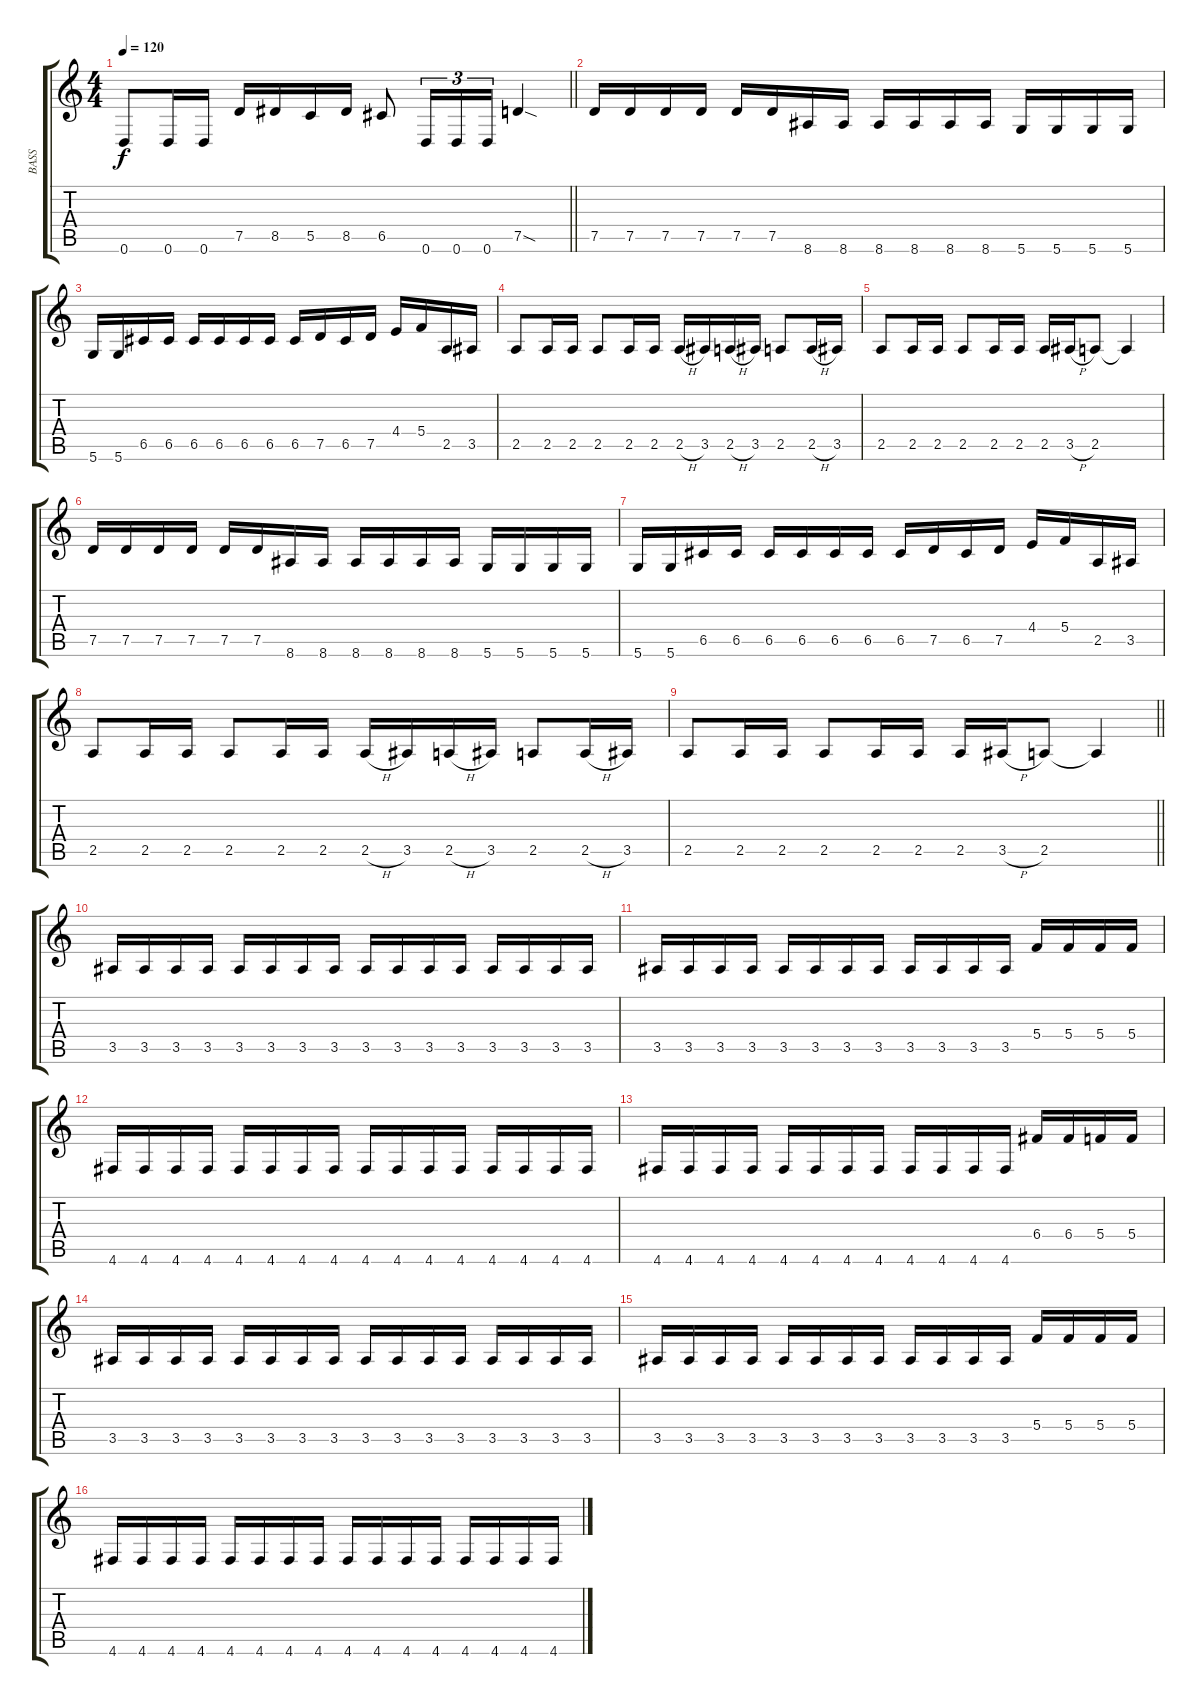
\track ("BASS" "BASS") {instrument electricbassfinger}
\staff {score tabs}
\tuning (D4 A3 F3 C3 G2 D2) {hide}
\ts (4 4)
\tempo 120
\clef g2
\barLineRight lightlight
\ks c
0.6.8{dy f} 0.6.16 0.6.16 7.5.16 8.5.16 5.5.16 8.5.16 6.5.8 0.6.16{tu (3 2)} 0.6.16{tu (3 2)} 0.6.16{tu (3 2)} 7.5{sod}.4 |
7.5.16 7.5.16 7.5.16 7.5.16 7.5.16 7.5.16 8.6.16 8.6.16 8.6.16 8.6.16 8.6.16 8.6.16 5.6.16 5.6.16 5.6.16 5.6.16 |
5.6.16 5.6.16 6.5.16 6.5.16 6.5.16 6.5.16 6.5.16 6.5.16 6.5.16 7.5.16 6.5.16 7.5.16 4.4.16 5.4.16 2.5.16 3.5.16 |
2.5.8 2.5.16 2.5.16 2.5.8 2.5.16 2.5.16 2.5{h}.16 3.5.16 2.5{h}.16 3.5.16 2.5.8 2.5{h}.16 3.5.16 |
2.5.8 2.5.16 2.5.16 2.5.8 2.5.16 2.5.16 2.5.16 3.5{h}.16 2.5.8 2.5{t}.4 |
7.5.16 7.5.16 7.5.16 7.5.16 7.5.16 7.5.16 8.6.16 8.6.16 8.6.16 8.6.16 8.6.16 8.6.16 5.6.16 5.6.16 5.6.16 5.6.16 |
5.6.16 5.6.16 6.5.16 6.5.16 6.5.16 6.5.16 6.5.16 6.5.16 6.5.16 7.5.16 6.5.16 7.5.16 4.4.16 5.4.16 2.5.16 3.5.16 |
2.5.8 2.5.16 2.5.16 2.5.8 2.5.16 2.5.16 2.5{h}.16 3.5.16 2.5{h}.16 3.5.16 2.5.8 2.5{h}.16 3.5.16 |
\barLineRight lightlight
2.5.8 2.5.16 2.5.16 2.5.8 2.5.16 2.5.16 2.5.16 3.5{h}.16 2.5.8 2.5{t}.4 |
3.5.16 3.5.16 3.5.16 3.5.16 3.5.16 3.5.16 3.5.16 3.5.16 3.5.16 3.5.16 3.5.16 3.5.16 3.5.16 3.5.16 3.5.16 3.5.16 |
3.5.16 3.5.16 3.5.16 3.5.16 3.5.16 3.5.16 3.5.16 3.5.16 3.5.16 3.5.16 3.5.16 3.5.16 5.4.16 5.4.16 5.4.16 5.4.16 |
4.6.16 4.6.16 4.6.16 4.6.16 4.6.16 4.6.16 4.6.16 4.6.16 4.6.16 4.6.16 4.6.16 4.6.16 4.6.16 4.6.16 4.6.16 4.6.16 |
4.6.16 4.6.16 4.6.16 4.6.16 4.6.16 4.6.16 4.6.16 4.6.16 4.6.16 4.6.16 4.6.16 4.6.16 6.4.16 6.4.16 5.4.16 5.4.16 |
3.5.16 3.5.16 3.5.16 3.5.16 3.5.16 3.5.16 3.5.16 3.5.16 3.5.16 3.5.16 3.5.16 3.5.16 3.5.16 3.5.16 3.5.16 3.5.16 |
3.5.16 3.5.16 3.5.16 3.5.16 3.5.16 3.5.16 3.5.16 3.5.16 3.5.16 3.5.16 3.5.16 3.5.16 5.4.16 5.4.16 5.4.16 5.4.16 |
4.6.16 4.6.16 4.6.16 4.6.16 4.6.16 4.6.16 4.6.16 4.6.16 4.6.16 4.6.16 4.6.16 4.6.16 4.6.16 4.6.16 4.6.16 4.6.16
